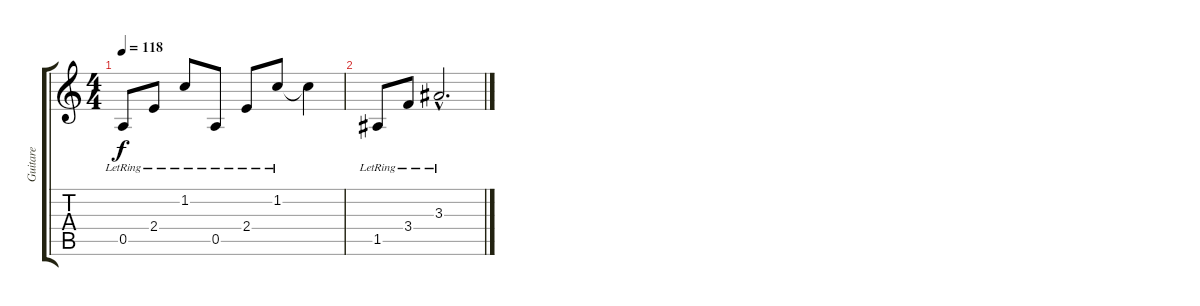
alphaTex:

\track ("Guitare" "Guitare") {instrument acousticguitarsteel}
\staff {score tabs}
\tuning (E4 B3 G3 D3 A2 E2) {hide}
\ts (4 4)
\tempo 118
\clef g2
\ks c
0.5{lr}.8{dy f} 2.4{lr}.8 1.2{lr}.8 0.5{lr}.8 2.4{lr}.8 1.2{lr}.8 1.2{t}.4 |
1.5{lr}.8 3.4{lr}.8 3.3{hac lr}.2{d}
